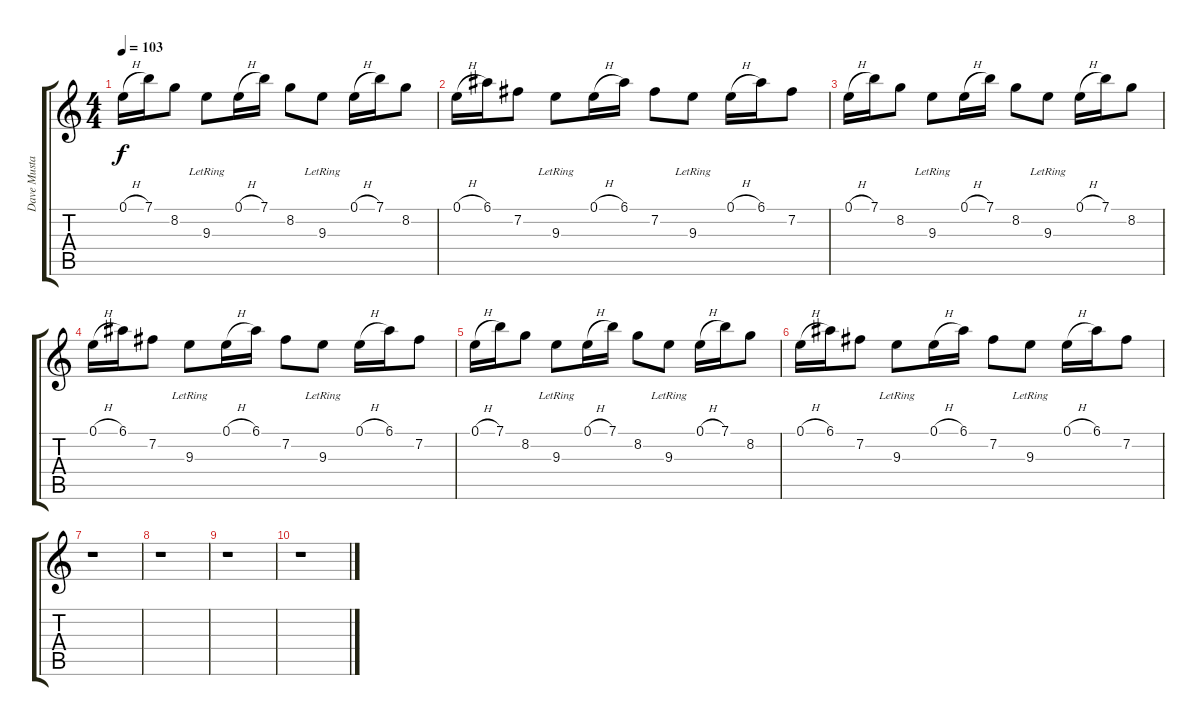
\track ("Dave Mustaine" "Dave Musta") {instrument distortionguitar}
\staff {score tabs}
\tuning (E4 B3 G3 D3 A2 E2) {hide}
\ts (4 4)
\tempo 103
\clef g2
\ks c
0.1{h}.16{dy f} 7.1.16 8.2.8 9.3{lr}.8 0.1{h}.16 7.1.16 8.2.8 9.3{lr}.8 0.1{h}.16 7.1.16 8.2.8 |
0.1{h}.16 6.1.16 7.2.8 9.3{lr}.8 0.1{h}.16 6.1.16 7.2.8 9.3{lr}.8 0.1{h}.16 6.1.16 7.2.8 |
0.1{h}.16 7.1.16 8.2.8 9.3{lr}.8 0.1{h}.16 7.1.16 8.2.8 9.3{lr}.8 0.1{h}.16 7.1.16 8.2.8 |
0.1{h}.16 6.1.16 7.2.8 9.3{lr}.8 0.1{h}.16 6.1.16 7.2.8 9.3{lr}.8 0.1{h}.16 6.1.16 7.2.8 |
0.1{h}.16 7.1.16 8.2.8 9.3{lr}.8 0.1{h}.16 7.1.16 8.2.8 9.3{lr}.8 0.1{h}.16 7.1.16 8.2.8 |
0.1{h}.16 6.1.16 7.2.8 9.3{lr}.8 0.1{h}.16 6.1.16 7.2.8 9.3{lr}.8 0.1{h}.16 6.1.16 7.2.8 |
r.1 |
r.1 |
r.1 |
r.1
